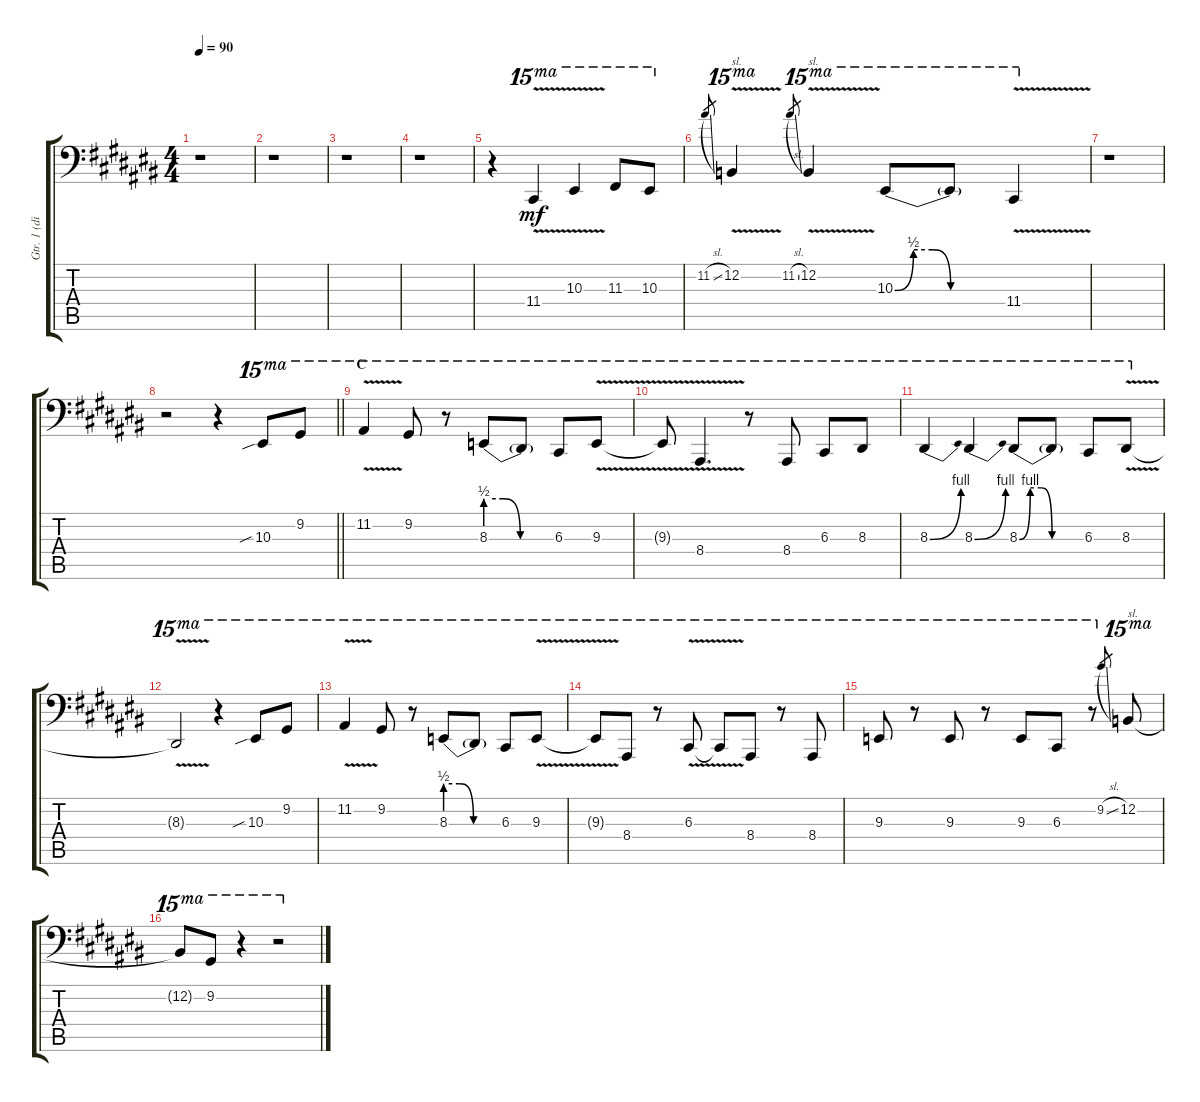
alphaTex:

\track ("Gtr. 1 (dist.) octave below" "Gtr. 1 (di") {instrument distortionguitar}
\staff {score tabs}
\tuning (E3 B2 G2 D2 A1 E1) {hide}
\ts (4 4)
\tempo 90
\clef f4
\ks c#
r.1{dy mf} |
r.1 |
r.1 |
r.1 |
r.4 11.4{v}.4{ot 15ma} 10.3{v}.4{ot 15ma} 11.3.8{ot 15ma} 10.3.8{ot 15ma} |
11.2{sl}.8{gr} 12.2{v}.4{ot 15ma txt "sl."} 11.2{sl}.8{gr} 12.2{v}.4{ot 15ma txt "sl."} 10.3{be (custom 0 0 10 2 20 2 30 0 60 0)}.8{ot 15ma} 10.3{t}.8{ot 15ma} 11.4{v}.4{ot 15ma} |
r.1 |
\barLineRight lightlight
r.2 r.4 10.3{sib}.8{ot 15ma} 9.2.8{ot 15ma} |
\section ("" "C")
11.2{v}.4{ot 15ma} 9.2.8{ot 15ma} r.8{ot 15ma} 8.3{be (custom 0 2 15 2 30 0 60 0)}.8{ot 15ma} 8.3{t}.8{ot 15ma} 6.3.8{ot 15ma} 9.3{v}.8{ot 15ma} |
9.3{t}.8{ot 15ma} 8.4{v}.4{d ot 15ma} r.8{ot 15ma} 8.4.8{ot 15ma} 6.3.8{ot 15ma} 8.3.8{ot 15ma} |
8.3{be (bend 0 0 60 4)}.4{ot 15ma} 8.3{be (bend 0 0 60 4)}.4{ot 15ma} 8.3{be (custom 0 0 10 4 20 4 30 0 60 0)}.8{ot 15ma} 8.3{t}.8{ot 15ma} 6.3.8{ot 15ma} 8.3{v}.8{ot 15ma} |
8.3{t}.2{ot 15ma} r.4{ot 15ma} 10.3{sib}.8{ot 15ma} 9.2.8{ot 15ma} |
11.2{v}.4{ot 15ma} 9.2.8{ot 15ma} r.8{ot 15ma} 8.3{be (custom 0 2 15 2 30 0 60 0)}.8{ot 15ma} 8.3{t}.8{ot 15ma} 6.3.8{ot 15ma} 9.3{v}.8{ot 15ma} |
9.3{t}.8{ot 15ma} 8.4.8{ot 15ma} r.8{ot 15ma} 6.3{v}.8{ot 15ma} 6.3{t}.8{ot 15ma} 8.4.8{ot 15ma} r.8{ot 15ma} 8.4.8{ot 15ma} |
9.3.8{ot 15ma} r.8{ot 15ma} 9.3.8{ot 15ma} r.8{ot 15ma} 9.3.8{ot 15ma} 6.3.8{ot 15ma} r.8{ot 15ma} 9.2{sl}.8{gr} 12.2.8{ot 15ma txt "sl."} |
12.2{t}.8{ot 15ma} 9.2.8{ot 15ma} r.4{ot 15ma} r.2{ot 15ma}
